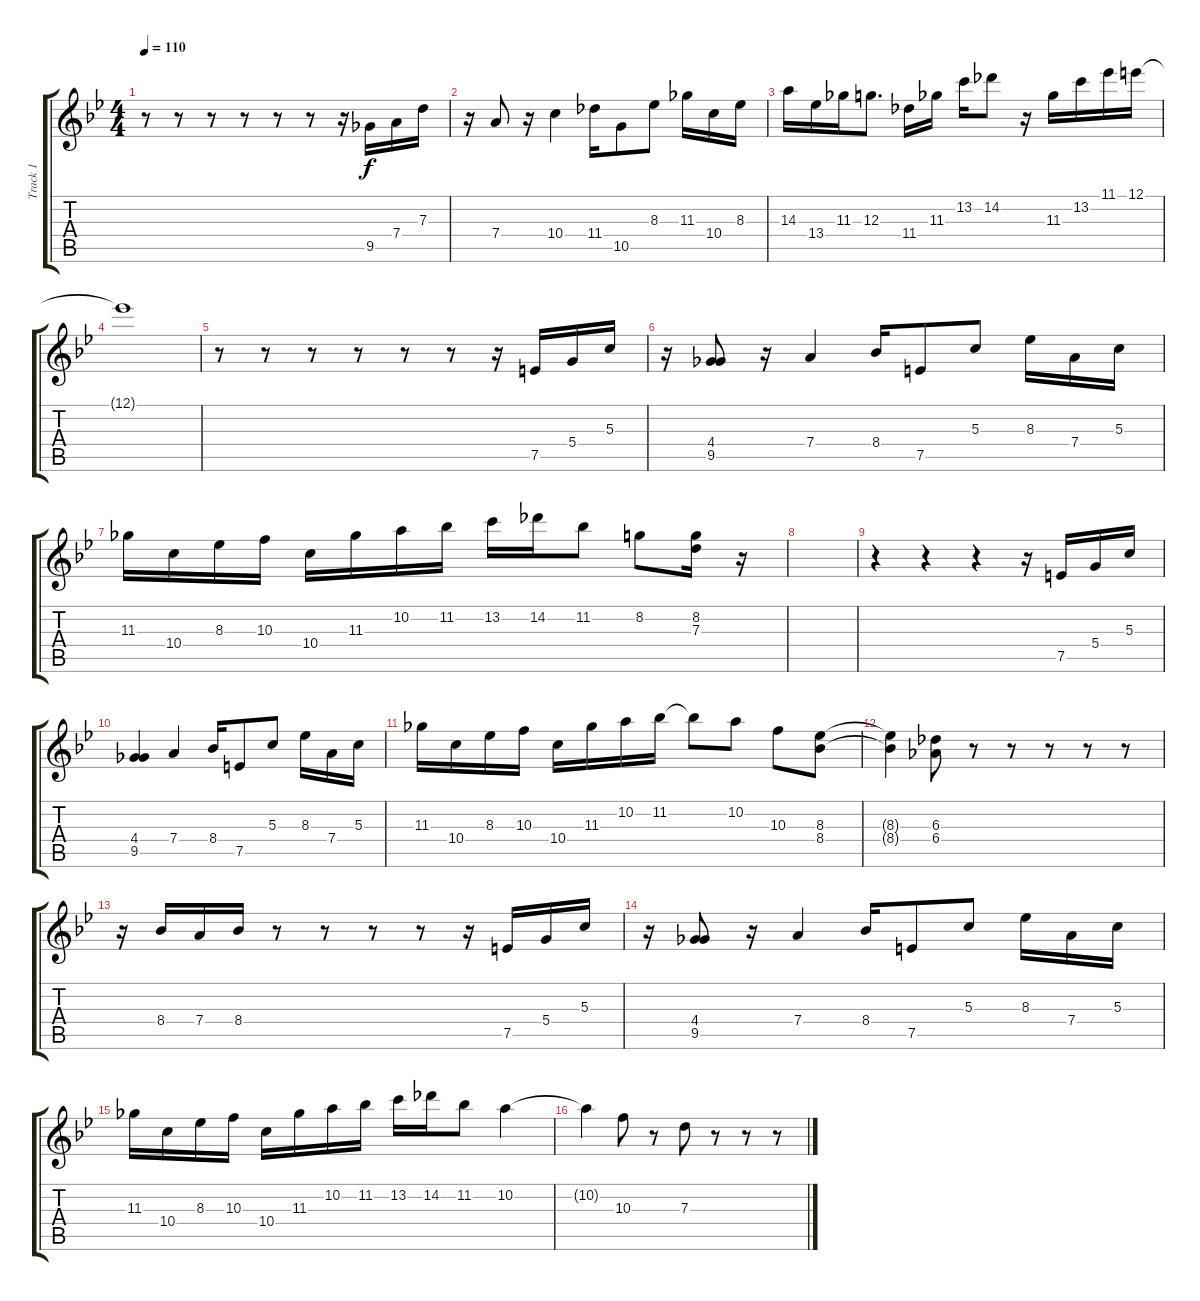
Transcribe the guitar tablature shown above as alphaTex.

\track ("Track 1" "Track 1") {instrument electricguitarclean}
\staff {score tabs}
\tuning (E4 B3 G3 D3 A2 E2) {hide}
\ts (4 4)
\tempo 110
\clef g2
\ks gminor
r.8{dy f} r.8 r.8 r.8 r.8 r.8 r.16 9.5.16 7.4.16 7.3.16 |
r.16 7.4.8 r.16 10.4.4 11.4.16 10.5.8 8.3.8 11.3.16 10.4.16 8.3.16 |
14.3.16 13.4.16 11.3.16 12.3.8{d} 11.4.16 11.3.16 13.2.16 14.2.8 r.16 11.3.16 13.2.16 11.1.16 12.1.16 |
12.1{t}.1 |
r.8 r.8 r.8 r.8 r.8 r.8 r.16 7.5.16 5.4.16 5.3.16 |
r.16 (4.4 9.5).8 r.16 7.4.4 8.4.16 7.5.8 5.3.8 8.3.16 7.4.16 5.3.16 |
11.3.16 10.4.16 8.3.16 10.3.16 10.4.16 11.3.16 10.2.16 11.2.16 13.2.16 14.2.16 11.2.8 8.2.8 (8.2 7.3).16 r.16 |
|
r.4 r.4 r.4 r.16 7.5.16 5.4.16 5.3.16 |
(4.4 9.5).4 7.4.4 8.4.16 7.5.8 5.3.8 8.3.16 7.4.16 5.3.16 |
11.3.16 10.4.16 8.3.16 10.3.16 10.4.16 11.3.16 10.2.16 11.2.16 11.2{t}.8 10.2.8 10.3.8 (8.3 8.4).8 |
(8.3{t} 8.4{t}).4 (6.3 6.4).8 r.8 r.8 r.8 r.8 r.8 |
r.16 8.4.16 7.4.16 8.4.16 r.8 r.8 r.8 r.8 r.16 7.5.16 5.4.16 5.3.16 |
r.16 (4.4 9.5).8 r.16 7.4.4 8.4.16 7.5.8 5.3.8 8.3.16 7.4.16 5.3.16 |
11.3.16 10.4.16 8.3.16 10.3.16 10.4.16 11.3.16 10.2.16 11.2.16 13.2.16 14.2.16 11.2.8 10.2.4 |
10.2{t}.4 10.3.8 r.8 7.3.8 r.8 r.8 r.8
